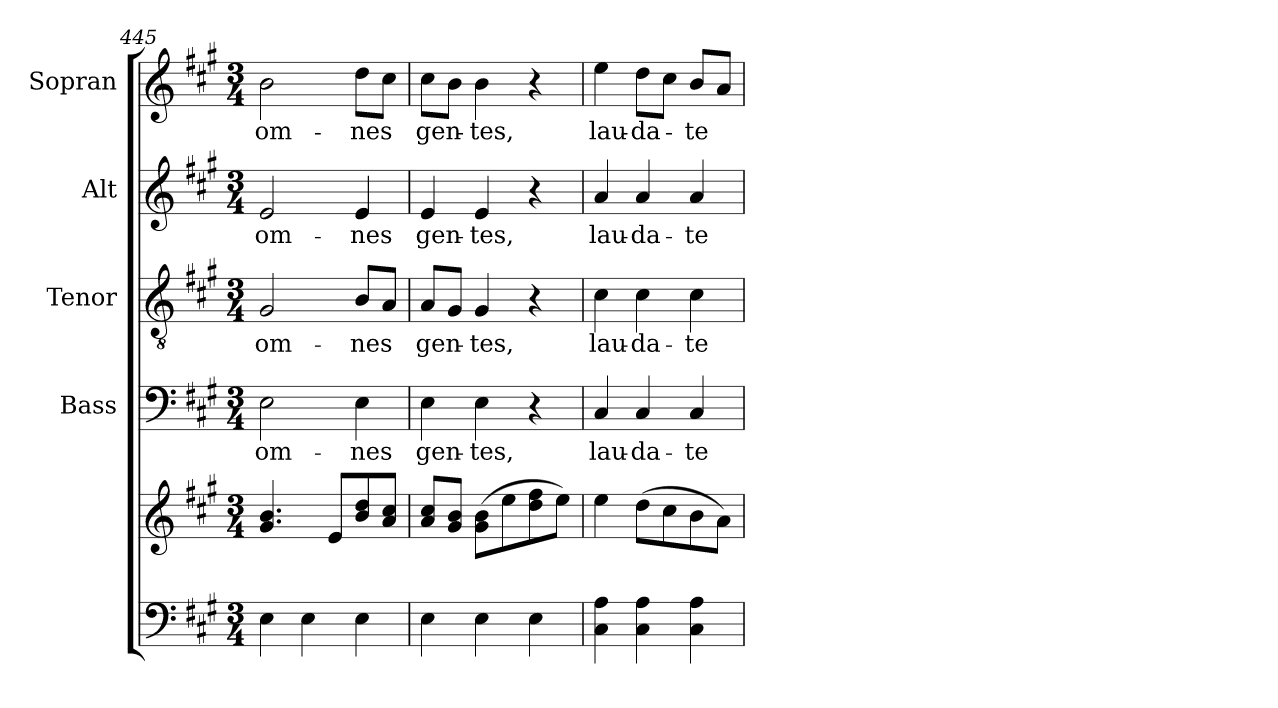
**kern	**kern	**kern	**text	**kern	**text	**kern	**text	**kern	**text
*part5	*part5	*part4	*part4	*part3	*part3	*part2	*part2	*part1	*part1
*staff6	*staff5	*staff4	*staff4	*staff3	*staff3	*staff2	*staff2	*staff1	*staff1
*	*	*I"Bass	*	*I"Tenor	*	*I"Alt	*	*I"Sopran	*
*	*	*I'B.	*	*I'T.	*	*I'A.	*	*I'S.	*
*clefF4	*clefG2	*clefF4	*	*clefGv2	*	*clefG2	*	*clefG2	*
*k[f#c#g#]	*k[f#c#g#]	*k[f#c#g#]	*	*k[f#c#g#]	*	*k[f#c#g#]	*	*k[f#c#g#]	*
*A:	*A:	*A:	*	*A:	*	*A:	*	*A:	*
*M3/4	*M3/4	*M3/4	*	*M3/4	*	*M3/4	*	*M3/4	*
=445	=445	=445	=445	=445	=445	=445	=445	=445	=445
!	!	!	!LO:LY:b	!	!LO:LY:b	!	!LO:LY:b	!	!LO:LY:b
4E\	4.g#/ 4.b/	2E\	om-	2G#/	om-	2e/	om-	2b\	om-
4E\	.	.	.	.	.	.	.	.	.
.	8e/L	.	.	.	.	.	.	.	.
!	!	!	!LO:LY:b	!	!LO:LY:b	!	!LO:LY:b	!	!LO:LY:b
4E\	8b/ 8dd/	4E\	-nes	8B/L	-nes	4e/	-nes	8dd\L	-nes
.	8a/ 8cc#/J	.	.	8A/J	.	.	.	8cc#\J	.
=446	=446	=446	=446	=446	=446	=446	=446	=446	=446
!	!	!	!LO:LY:b	!	!LO:LY:b	!	!LO:LY:b	!	!LO:LY:b
4E\	8a/ 8cc#/L	4E\	gen-	8A/L	gen-	4e/	gen-	8cc#\L	gen-
.	8g#/ 8b/J	.	.	8G#/J	.	.	.	8b\J	.
!	!	!	!LO:LY:b	!	!LO:LY:b	!	!LO:LY:b	!	!LO:LY:b
4E\	(>8g#\ 8b\L	4E\	-tes,	4G#/	-tes,	4e/	-tes,	4b\	-tes,
.	8ee\	.	.	.	.	.	.	.	.
4E\	8dd\ 8ff#\	4r	.	4r	.	4r	.	4r	.
.	8ee\J)	.	.	.	.	.	.	.	.
=447	=447	=447	=447	=447	=447	=447	=447	=447	=447
!	!	!	!LO:LY:b	!	!LO:LY:b	!	!LO:LY:b	!	!LO:LY:b
4C#\ 4A\	4ee\	4C#/	lau-	4c#\	lau-	4a/	lau-	4ee\	lau-
!	!	!	!LO:LY:b	!	!LO:LY:b	!	!LO:LY:b	!	!LO:LY:b
4C#\ 4A\	(>8dd\L	4C#/	-da-	4c#\	-da-	4a/	-da-	8dd\L	-da-
.	8cc#\	.	.	.	.	.	.	8cc#\J	.
!	!	!	!LO:LY:b	!	!LO:LY:b	!	!LO:LY:b	!	!LO:LY:b
4C#\ 4A\	8b\	4C#/	-te	4c#\	-te	4a/	-te	8b/L	-te
.	8a\J)	.	.	.	.	.	.	8a/J	.
=	=	=	=	=	=	=	=	=	=
*-	*-	*-	*-	*-	*-	*-	*-	*-	*-
